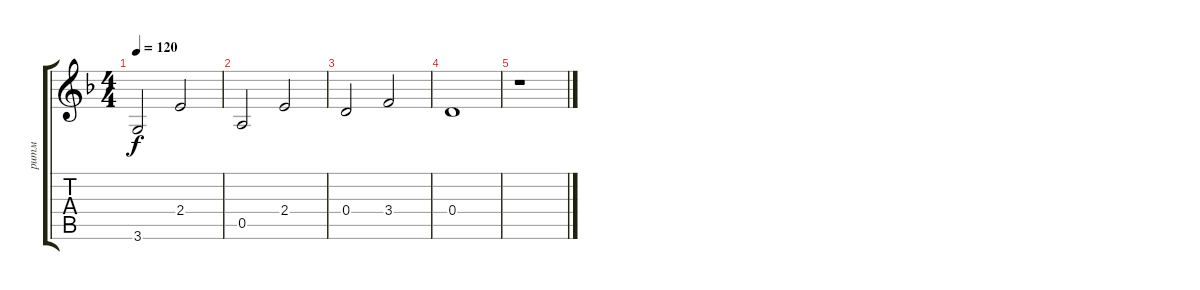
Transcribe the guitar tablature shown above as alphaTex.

\track ("ритм" "ритм") {instrument acousticguitarsteel}
\staff {score tabs}
\tuning (E4 B3 G3 D3 A2 E2) {hide}
\ts (4 4)
\tempo 120
\clef g2
\ks dminor
3.6.2{dy f} 2.4.2 |
0.5.2 2.4.2 |
0.4.2 3.4.2 |
0.4.1 |
r.1
